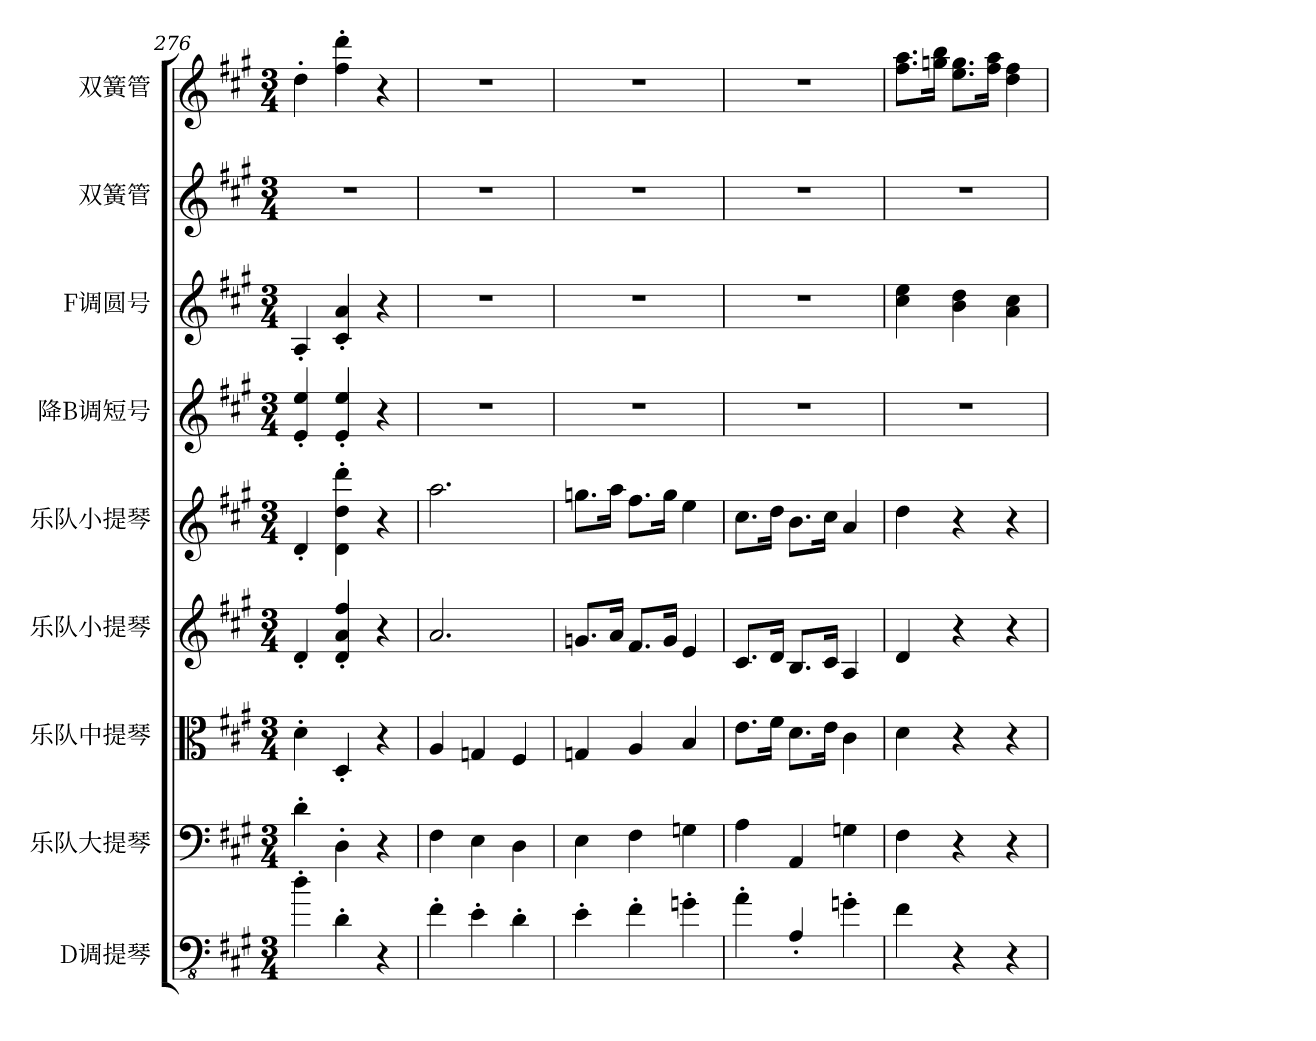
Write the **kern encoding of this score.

**kern	**kern	**kern	**kern	**kern	**kern	**kern	**kern	**kern
*part9	*part8	*part7	*part6	*part5	*part4	*part3	*part2	*part1
*staff9	*staff8	*staff7	*staff6	*staff5	*staff4	*staff3	*staff2	*staff1
*I"D调提琴	*I"乐队大提琴	*I"乐队中提琴	*I"乐队小提琴	*I"乐队小提琴	*I"降B调短号	*I"F调圆号	*I"双簧管	*I"双簧管
*clefFv4	*clefF4	*clefC3	*clefG2	*clefG2	*clefG2	*clefG2	*clefG2	*clefG2
*ITrd7c12	*	*	*	*	*ITrd1c2	*ITrd4c7	*	*
*k[f#c#g#]	*k[f#c#g#]	*k[f#c#g#]	*k[f#c#g#]	*k[f#c#g#]	*k[f#]	*k[f#c#]	*k[f#c#g#]	*k[f#c#g#]
*M3/4	*M3/4	*M3/4	*M3/4	*M3/4	*M3/4	*M3/4	*M3/4	*M3/4
*MM133	*MM133	*MM133	*MM133	*MM133	*MM133	*MM133	*MM133	*MM133
=276	=276	=276	=276	=276	=276	=276	=276	=276
4D'\	4d'\	4d'\	4d'/	4d'/	4d/' 4dd/'	4D'/	2.r	4dd'\
4DD'\	4D'\	4D'/	4d/' 4a/' 4ff#/'	4d\' 4dd\' 4ddd\'	4d/' 4dd/'	4F#/' 4d/'	.	4ff#\' 4ddd\'
4r	4r	4r	4r	4r	4r	4r	.	4r
=277	=277	=277	=277	=277	=277	=277	=277	=277
*	*	*	*	*	*	*	*	*MM148
4FF#'\	4F#\	4A/	2.a/	2.aa\	2.r	2.r	2.r	2.r
4EE'\	4E\	4Gn/	.	.	.	.	.	.
4DD'\	4D\	4F#/	.	.	.	.	.	.
=278	=278	=278	=278	=278	=278	=278	=278	=278
4EE'\	4E\	4Gn/	8.gn/L	8.ggn\L	2.r	2.r	2.r	2.r
.	.	.	16a/Jk	16aa\Jk	.	.	.	.
4FF#'\	4F#\	4A/	8.f#/L	8.ff#\L	.	.	.	.
.	.	.	16g/Jk	16gg\Jk	.	.	.	.
4GGn'\	4Gn\	4B/	4e/	4ee\	.	.	.	.
=279	=279	=279	=279	=279	=279	=279	=279	=279
4AA'\	4A\	8.e\L	8.c#/L	8.cc#\L	2.r	2.r	2.r	2.r
.	.	16f#\Jk	16d/Jk	16dd\Jk	.	.	.	.
4AAA'/	4AA/	8.d\L	8.B/L	8.b\L	.	.	.	.
.	.	16e\Jk	16c#/Jk	16cc#\Jk	.	.	.	.
4GGn'\	4Gn\	4c#\	4A/	4a/	.	.	.	.
=280	=280	=280	=280	=280	=280	=280	=280	=280
4FF#\	4F#\	4d\	4d/	4dd\	2.r	4f#\ 4a\	2.r	8.ff#\ 8.aa\L
.	.	.	.	.	.	.	.	16ggn\ 16bb\Jk
4r	4r	4r	4r	4r	.	4e\ 4g\	.	8.ee\ 8.gg\L
.	.	.	.	.	.	.	.	16ff#\ 16aa\Jk
4r	4r	4r	4r	4r	.	4d\ 4f#\	.	4dd\ 4ff#\
=	=	=	=	=	=	=	=	=
*-	*-	*-	*-	*-	*-	*-	*-	*-
